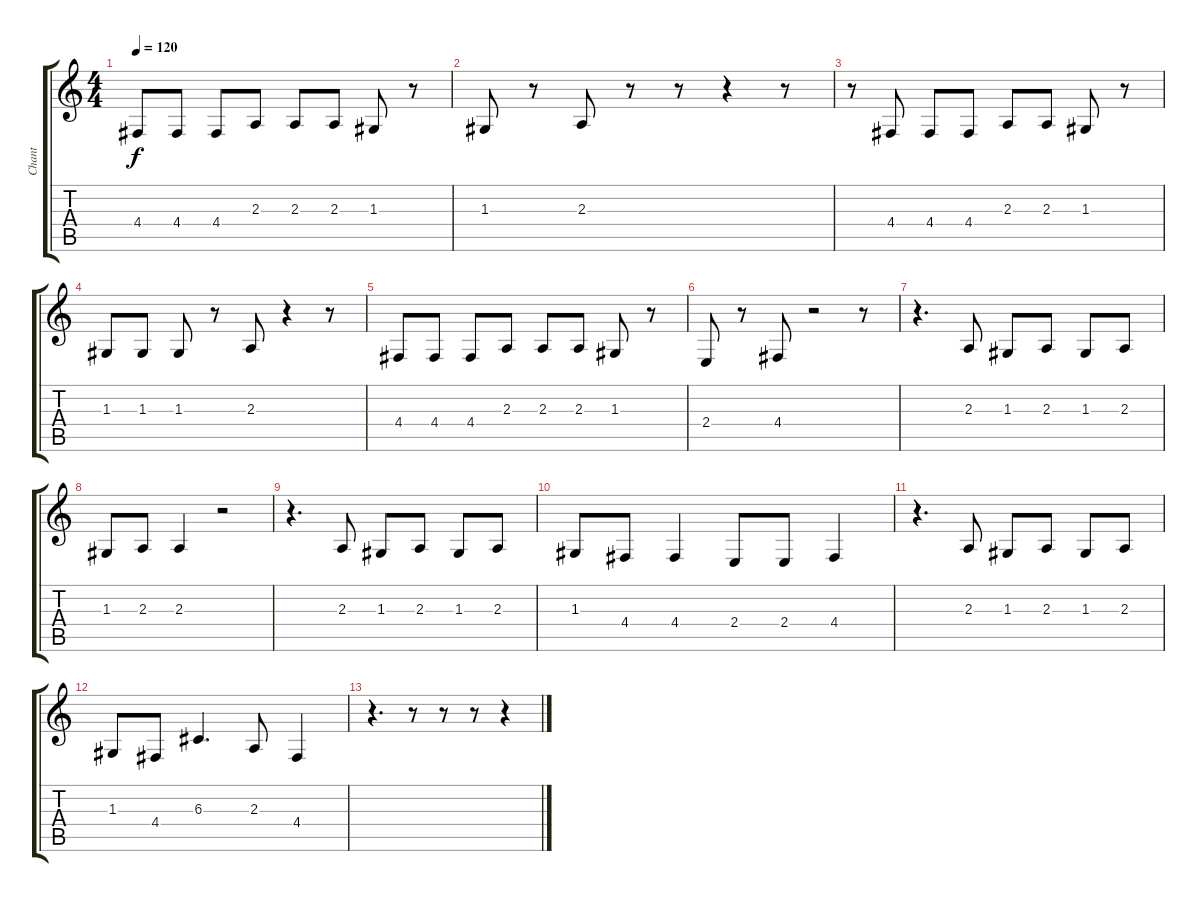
\track ("Chant" "Chant") {instrument altosax}
\staff {score tabs}
\tuning (E4 B3 G3 D3 A2 E2) {hide}
\ts (4 4)
\tempo 120
\clef g2
\ks c
4.4.8{dy f} 4.4.8 4.4.8 2.3.8 2.3.8 2.3.8 1.3.8 r.8 |
1.3.8 r.8 2.3.8 r.8 r.8 r.4 r.8 |
r.8 4.4.8 4.4.8 4.4.8 2.3.8 2.3.8 1.3.8 r.8 |
1.3.8 1.3.8 1.3.8 r.8 2.3.8 r.4 r.8 |
4.4.8 4.4.8 4.4.8 2.3.8 2.3.8 2.3.8 1.3.8 r.8 |
2.4.8 r.8 4.4.8 r.2 r.8 |
r.4{d} 2.3.8 1.3.8 2.3.8 1.3.8 2.3.8 |
1.3.8 2.3.8 2.3.4 r.2 |
r.4{d} 2.3.8 1.3.8 2.3.8 1.3.8 2.3.8 |
1.3.8 4.4.8 4.4.4 2.4.8 2.4.8 4.4.4 |
r.4{d} 2.3.8 1.3.8 2.3.8 1.3.8 2.3.8 |
1.3.8 4.4.8 6.3.4{d} 2.3.8 4.4.4 |
r.4{d} r.8 r.8 r.8 r.4
